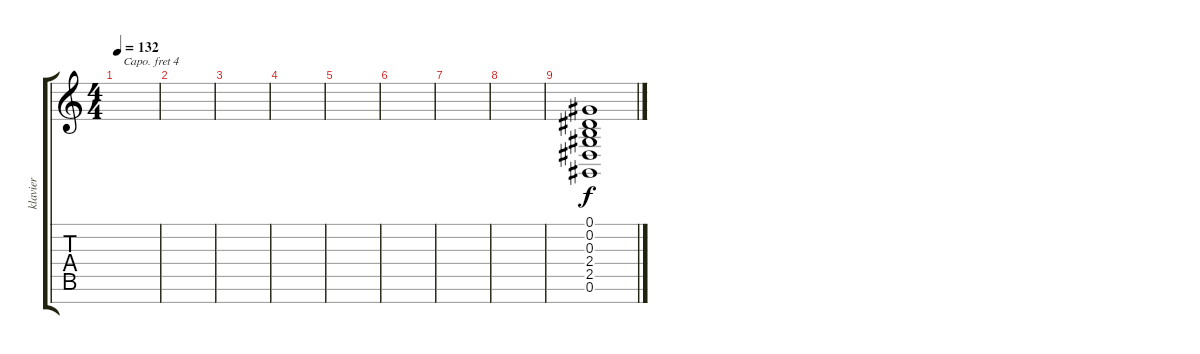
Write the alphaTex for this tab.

\track ("klavier" "klavier") {instrument acousticgrandpiano}
\staff {score tabs}
\capo 4
\tuning (E4 B3 G3 D3 A2 E2 B1) {hide}
\ts (4 4)
\tempo 132
\clef g2
\ks c
|
|
|
|
|
|
|
|
(0.1 0.2 0.3 2.4 2.5 0.6).1
